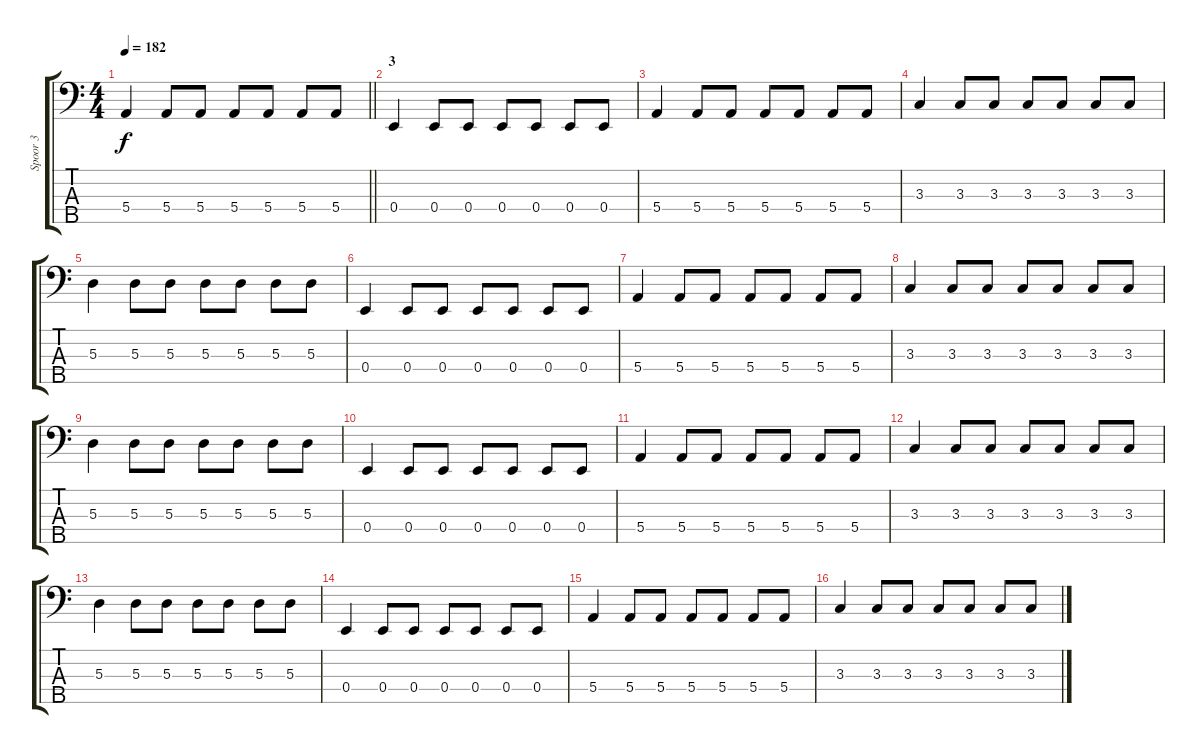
\track ("Spoor 3" "Spoor 3") {instrument electricbassfinger}
\staff {score tabs}
\tuning (G2 D2 A1 E1 B0) {hide}
\ts (4 4)
\tempo 182
\clef f4
\barLineRight lightlight
\ks c
5.4.4{dy f} 5.4.8 5.4.8 5.4.8 5.4.8 5.4.8 5.4.8 |
\section ("" "3")
0.4.4 0.4.8 0.4.8 0.4.8 0.4.8 0.4.8 0.4.8 |
5.4.4 5.4.8 5.4.8 5.4.8 5.4.8 5.4.8 5.4.8 |
3.3.4 3.3.8 3.3.8 3.3.8 3.3.8 3.3.8 3.3.8 |
5.3.4 5.3.8 5.3.8 5.3.8 5.3.8 5.3.8 5.3.8 |
0.4.4 0.4.8 0.4.8 0.4.8 0.4.8 0.4.8 0.4.8 |
5.4.4 5.4.8 5.4.8 5.4.8 5.4.8 5.4.8 5.4.8 |
3.3.4 3.3.8 3.3.8 3.3.8 3.3.8 3.3.8 3.3.8 |
5.3.4 5.3.8 5.3.8 5.3.8 5.3.8 5.3.8 5.3.8 |
0.4.4 0.4.8 0.4.8 0.4.8 0.4.8 0.4.8 0.4.8 |
5.4.4 5.4.8 5.4.8 5.4.8 5.4.8 5.4.8 5.4.8 |
3.3.4 3.3.8 3.3.8 3.3.8 3.3.8 3.3.8 3.3.8 |
5.3.4 5.3.8 5.3.8 5.3.8 5.3.8 5.3.8 5.3.8 |
0.4.4 0.4.8 0.4.8 0.4.8 0.4.8 0.4.8 0.4.8 |
5.4.4 5.4.8 5.4.8 5.4.8 5.4.8 5.4.8 5.4.8 |
3.3.4 3.3.8 3.3.8 3.3.8 3.3.8 3.3.8 3.3.8
